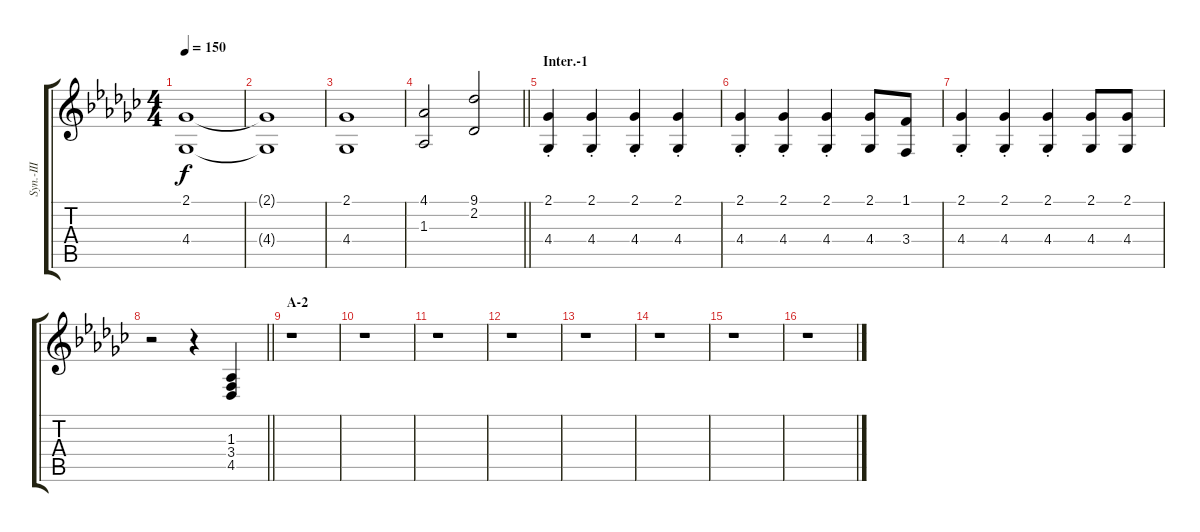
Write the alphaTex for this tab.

\track ("Syn.-III" "Syn.-III") {instrument lead1square}
\staff {score tabs}
\tuning (E4 B3 G3 D3 A2 E2) {hide}
\ts (4 4)
\tempo 150
\clef g2
\ks gb
(2.1{t} 4.4{t}).1{dy f} |
(2.1{t} 4.4{t}).1 |
(2.1 4.4).1 |
\barLineRight lightlight
(4.1 1.3).2 (9.1 2.2).2 |
\section ("" "Inter.-1")
(2.1{st} 4.4{st}).4 (2.1{st} 4.4{st}).4 (2.1{st} 4.4{st}).4 (2.1{st} 4.4{st}).4 |
(2.1{st} 4.4{st}).4 (2.1{st} 4.4{st}).4 (2.1{st} 4.4{st}).4 (2.1 4.4).8 (1.1 3.4).8 |
(2.1{st} 4.4{st}).4 (2.1{st} 4.4{st}).4 (2.1{st} 4.4{st}).4 (2.1 4.4).8 (2.1 4.4).8 |
\barLineRight lightlight
r.2 r.4 (1.3 3.4 4.5).4 |
\section ("" "A-2")
r.1 |
r.1 |
r.1 |
r.1 |
r.1 |
r.1 |
r.1 |
r.1
